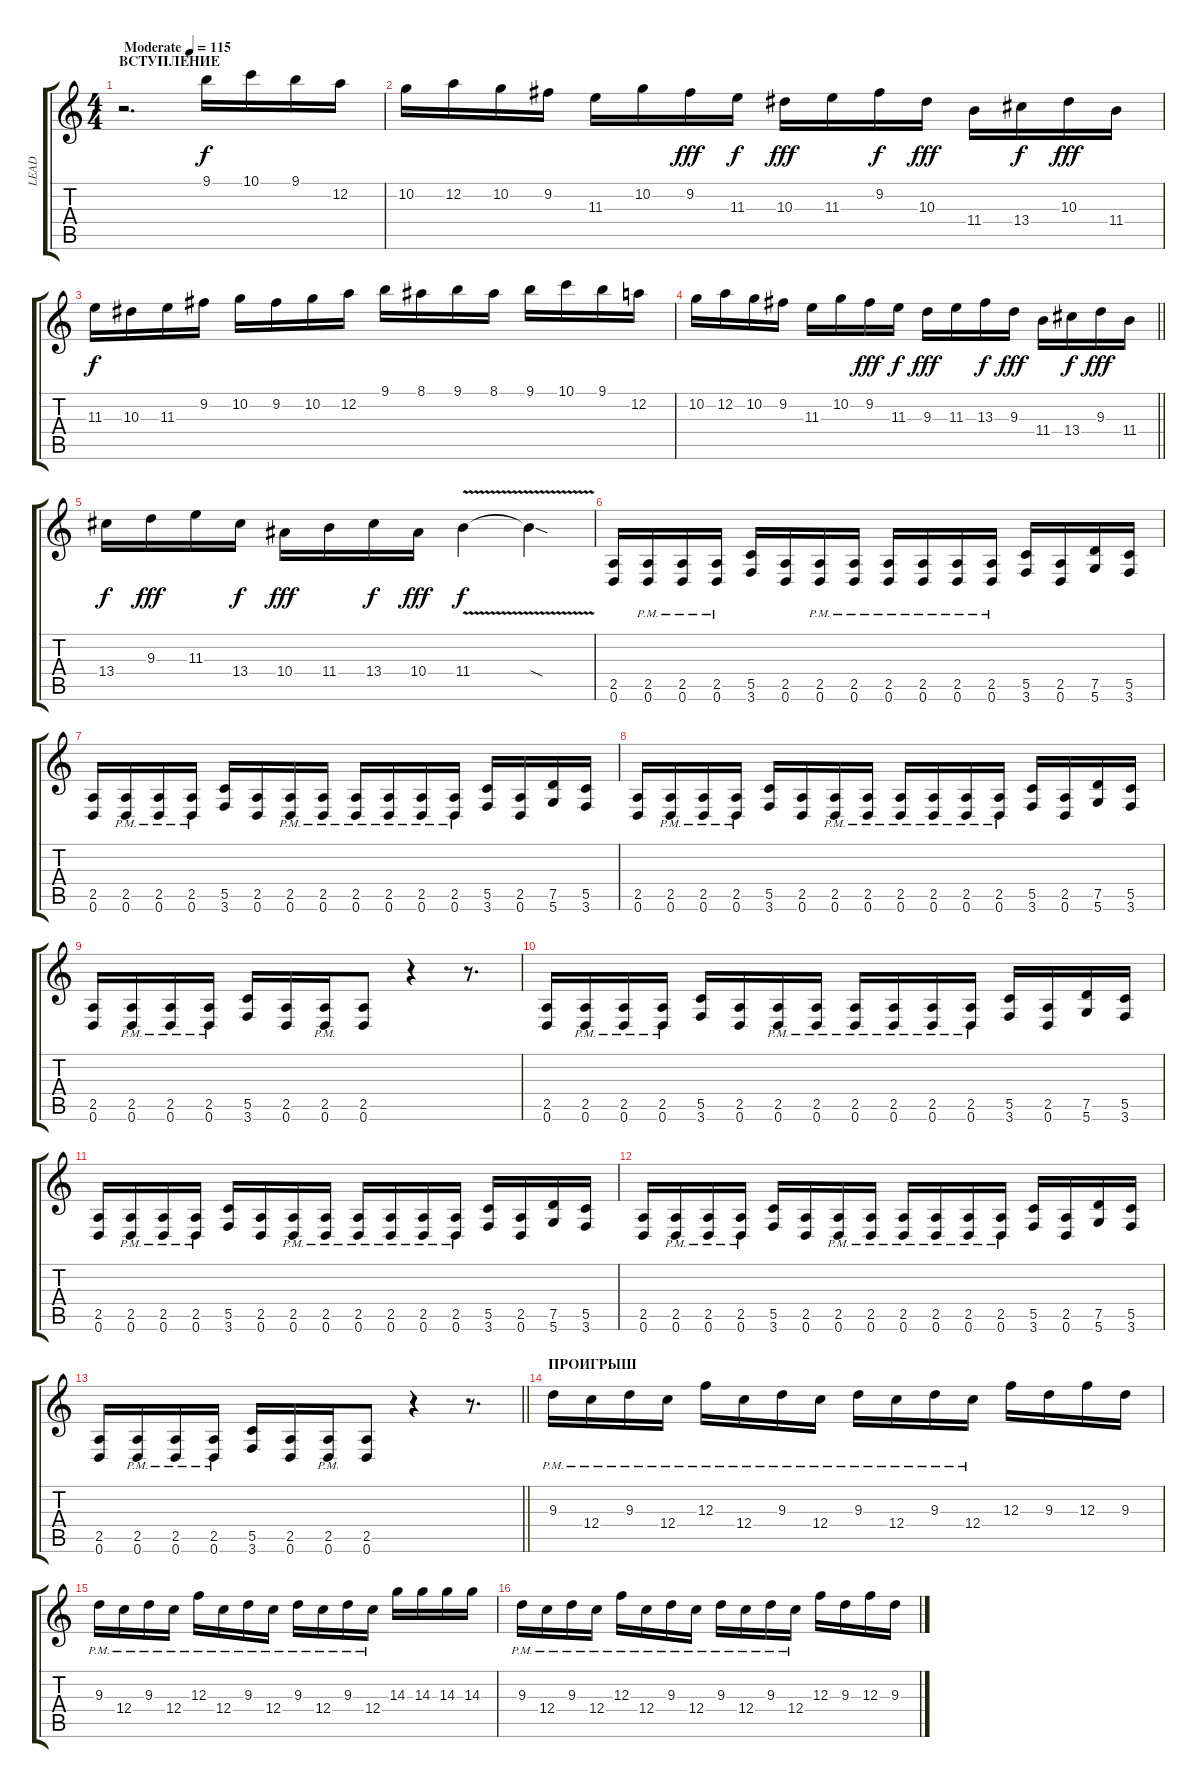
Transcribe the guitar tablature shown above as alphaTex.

\track ("LEAD" "LEAD") {instrument distortionguitar}
\staff {score tabs}
\tuning (D4 A3 F3 C3 G2 D2) {hide}
\ts (4 4)
\section ("" "ВСТУПЛЕНИЕ")
\tempo (115 "Moderate")
\clef g2
\ks c
r.2{d dy f instrument distortionguitar} 9.1.16 10.1.16 9.1.16 12.2.16 |
10.2.16 12.2.16 10.2.16 9.2.16 11.3.16 10.2.16 9.2.16{dy fff} 11.3.16{dy f} 10.3.16{dy fff} 11.3.16 9.2.16{dy f} 10.3.16{dy fff} 11.4.16 13.4.16{dy f} 10.3.16{dy fff} 11.4.16 |
11.3.16{dy f} 10.3.16 11.3.16 9.2.16 10.2.16 9.2.16 10.2.16 12.2.16 9.1.16 8.1.16 9.1.16 8.1.16 9.1.16 10.1.16 9.1.16 12.2.16 |
\barLineRight lightlight
10.2.16 12.2.16 10.2.16 9.2.16 11.3.16 10.2.16 9.2.16{dy fff} 11.3.16{dy f} 9.3.16{dy fff} 11.3.16 13.3.16{dy f} 9.3.16{dy fff} 11.4.16 13.4.16{dy f} 9.3.16{dy fff} 11.4.16 |
\section ("" "")
13.4.16{dy f} 9.3.16{dy fff} 11.3.16 13.4.16{dy f} 10.4.16{dy fff} 11.4.16 13.4.16{dy f} 10.4.16{dy fff} 11.4{v}.4{dy f} 11.4{sod t}.4 |
(2.5 0.6).16 (2.5{pm} 0.6{pm}).16 (2.5{pm} 0.6{pm}).16 (2.5{pm} 0.6{pm}).16 (5.5 3.6).16 (2.5 0.6).16 (2.5{pm} 0.6{pm}).16 (2.5{pm} 0.6{pm}).16 (2.5{pm} 0.6{pm}).16 (2.5{pm} 0.6{pm}).16 (2.5{pm} 0.6{pm}).16 (2.5{pm} 0.6{pm}).16 (5.5 3.6).16 (2.5 0.6).16 (7.5 5.6).16 (5.5 3.6).16 |
(2.5 0.6).16 (2.5{pm} 0.6{pm}).16 (2.5{pm} 0.6{pm}).16 (2.5{pm} 0.6{pm}).16 (5.5 3.6).16 (2.5 0.6).16 (2.5{pm} 0.6{pm}).16 (2.5{pm} 0.6{pm}).16 (2.5{pm} 0.6{pm}).16 (2.5{pm} 0.6{pm}).16 (2.5{pm} 0.6{pm}).16 (2.5{pm} 0.6{pm}).16 (5.5 3.6).16 (2.5 0.6).16 (7.5 5.6).16 (5.5 3.6).16 |
(2.5 0.6).16 (2.5{pm} 0.6{pm}).16 (2.5{pm} 0.6{pm}).16 (2.5{pm} 0.6{pm}).16 (5.5 3.6).16 (2.5 0.6).16 (2.5{pm} 0.6{pm}).16 (2.5{pm} 0.6{pm}).16 (2.5{pm} 0.6{pm}).16 (2.5{pm} 0.6{pm}).16 (2.5{pm} 0.6{pm}).16 (2.5{pm} 0.6{pm}).16 (5.5 3.6).16 (2.5 0.6).16 (7.5 5.6).16 (5.5 3.6).16 |
(2.5 0.6).16 (2.5{pm} 0.6{pm}).16 (2.5{pm} 0.6{pm}).16 (2.5{pm} 0.6{pm}).16 (5.5 3.6).16 (2.5 0.6).16 (2.5{pm} 0.6{pm}).16 (2.5 0.6).8 r.4 r.8{d} |
(2.5 0.6).16 (2.5{pm} 0.6{pm}).16 (2.5{pm} 0.6{pm}).16 (2.5{pm} 0.6{pm}).16 (5.5 3.6).16 (2.5 0.6).16 (2.5{pm} 0.6{pm}).16 (2.5{pm} 0.6{pm}).16 (2.5{pm} 0.6{pm}).16 (2.5{pm} 0.6{pm}).16 (2.5{pm} 0.6{pm}).16 (2.5{pm} 0.6{pm}).16 (5.5 3.6).16 (2.5 0.6).16 (7.5 5.6).16 (5.5 3.6).16 |
(2.5 0.6).16 (2.5{pm} 0.6{pm}).16 (2.5{pm} 0.6{pm}).16 (2.5{pm} 0.6{pm}).16 (5.5 3.6).16 (2.5 0.6).16 (2.5{pm} 0.6{pm}).16 (2.5{pm} 0.6{pm}).16 (2.5{pm} 0.6{pm}).16 (2.5{pm} 0.6{pm}).16 (2.5{pm} 0.6{pm}).16 (2.5{pm} 0.6{pm}).16 (5.5 3.6).16 (2.5 0.6).16 (7.5 5.6).16 (5.5 3.6).16 |
(2.5 0.6).16 (2.5{pm} 0.6{pm}).16 (2.5{pm} 0.6{pm}).16 (2.5{pm} 0.6{pm}).16 (5.5 3.6).16 (2.5 0.6).16 (2.5{pm} 0.6{pm}).16 (2.5{pm} 0.6{pm}).16 (2.5{pm} 0.6{pm}).16 (2.5{pm} 0.6{pm}).16 (2.5{pm} 0.6{pm}).16 (2.5{pm} 0.6{pm}).16 (5.5 3.6).16 (2.5 0.6).16 (7.5 5.6).16 (5.5 3.6).16 |
\barLineRight lightlight
(2.5 0.6).16 (2.5{pm} 0.6{pm}).16 (2.5{pm} 0.6{pm}).16 (2.5{pm} 0.6{pm}).16 (5.5 3.6).16 (2.5 0.6).16 (2.5{pm} 0.6{pm}).16 (2.5 0.6).8 r.4 r.8{d} |
\section ("" "ПРОИГРЫШ")
9.3{pm}.16 12.4{pm}.16 9.3{pm}.16 12.4{pm}.16 12.3{pm}.16 12.4{pm}.16 9.3{pm}.16 12.4{pm}.16 9.3{pm}.16 12.4{pm}.16 9.3{pm}.16 12.4{pm}.16 12.3.16 9.3.16 12.3.16 9.3.16 |
9.3{pm}.16 12.4{pm}.16 9.3{pm}.16 12.4{pm}.16 12.3{pm}.16 12.4{pm}.16 9.3{pm}.16 12.4{pm}.16 9.3{pm}.16 12.4{pm}.16 9.3{pm}.16 12.4{pm}.16 14.3.16 14.3.16 14.3.16 14.3.16 |
9.3{pm}.16 12.4{pm}.16 9.3{pm}.16 12.4{pm}.16 12.3{pm}.16 12.4{pm}.16 9.3{pm}.16 12.4{pm}.16 9.3{pm}.16 12.4{pm}.16 9.3{pm}.16 12.4{pm}.16 12.3.16 9.3.16 12.3.16 9.3.16
